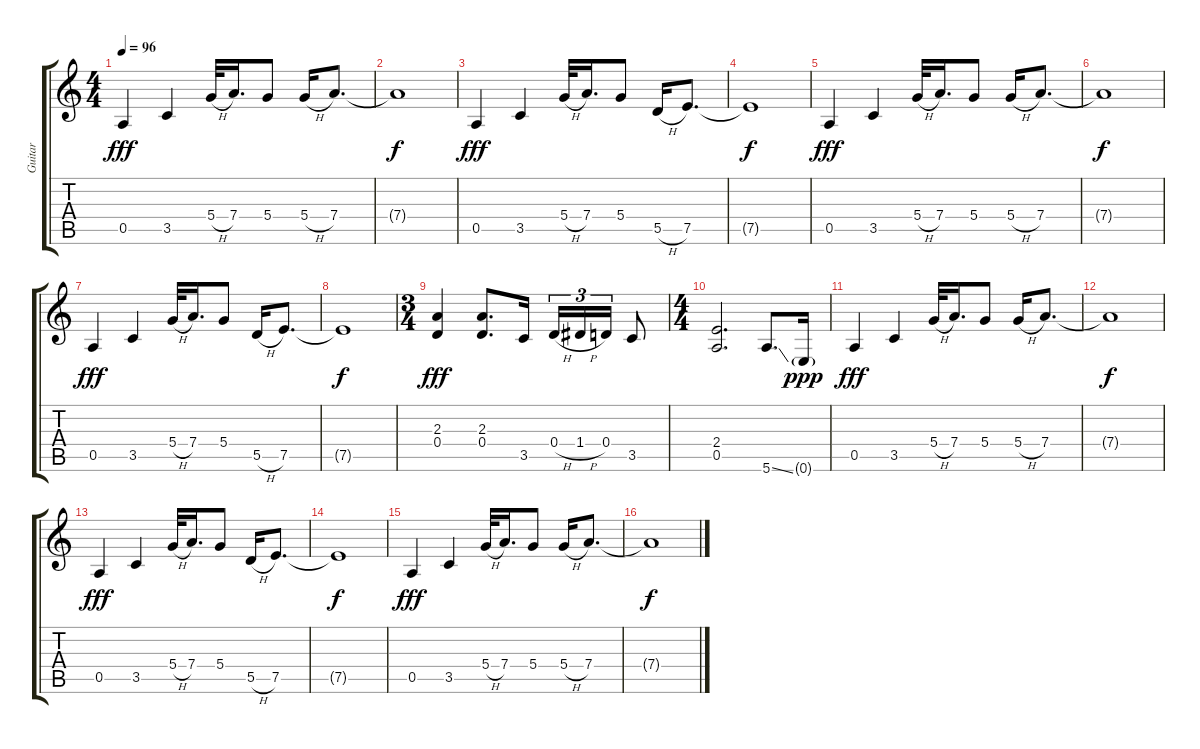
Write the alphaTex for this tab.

\track ("Guitar" "Guitar") {instrument overdrivenguitar}
\staff {score tabs}
\tuning (E4 B3 G3 D3 A2 E2) {hide}
\ts (4 4)
\tempo 96
\clef g2
\ks c
0.5.4{dy fff} 3.5.4 5.4{h}.32 7.4.16{d} 5.4.8 5.4{h}.16 7.4.8{d} |
7.4{t}.1{dy f} |
0.5.4{dy fff} 3.5.4 5.4{h}.32 7.4.16{d} 5.4.8 5.5{h}.16 7.5.8{d} |
7.5{t}.1{dy f} |
0.5.4{dy fff} 3.5.4 5.4{h}.32 7.4.16{d} 5.4.8 5.4{h}.16 7.4.8{d} |
7.4{t}.1{dy f} |
0.5.4{dy fff} 3.5.4 5.4{h}.32 7.4.16{d} 5.4.8 5.5{h}.16 7.5.8{d} |
7.5{t}.1{dy f} |
\ts (3 4)
(2.3 0.4).4{dy fff} (2.3 0.4).8{d} 3.5.16 0.4{h}.16{tu (3 2)} 1.4{h}.16{tu (3 2)} 0.4.16{tu (3 2)} 3.5.8 |
\ts (4 4)
(2.4 0.5).2{d} 5.6{ss}.8{d} 0.6{g}.16{dy ppp} |
0.5.4{dy fff} 3.5.4 5.4{h}.32 7.4.16{d} 5.4.8 5.4{h}.16 7.4.8{d} |
7.4{t}.1{dy f} |
0.5.4{dy fff} 3.5.4 5.4{h}.32 7.4.16{d} 5.4.8 5.5{h}.16 7.5.8{d} |
7.5{t}.1{dy f} |
0.5.4{dy fff} 3.5.4 5.4{h}.32 7.4.16{d} 5.4.8 5.4{h}.16 7.4.8{d} |
7.4{t}.1{dy f}
